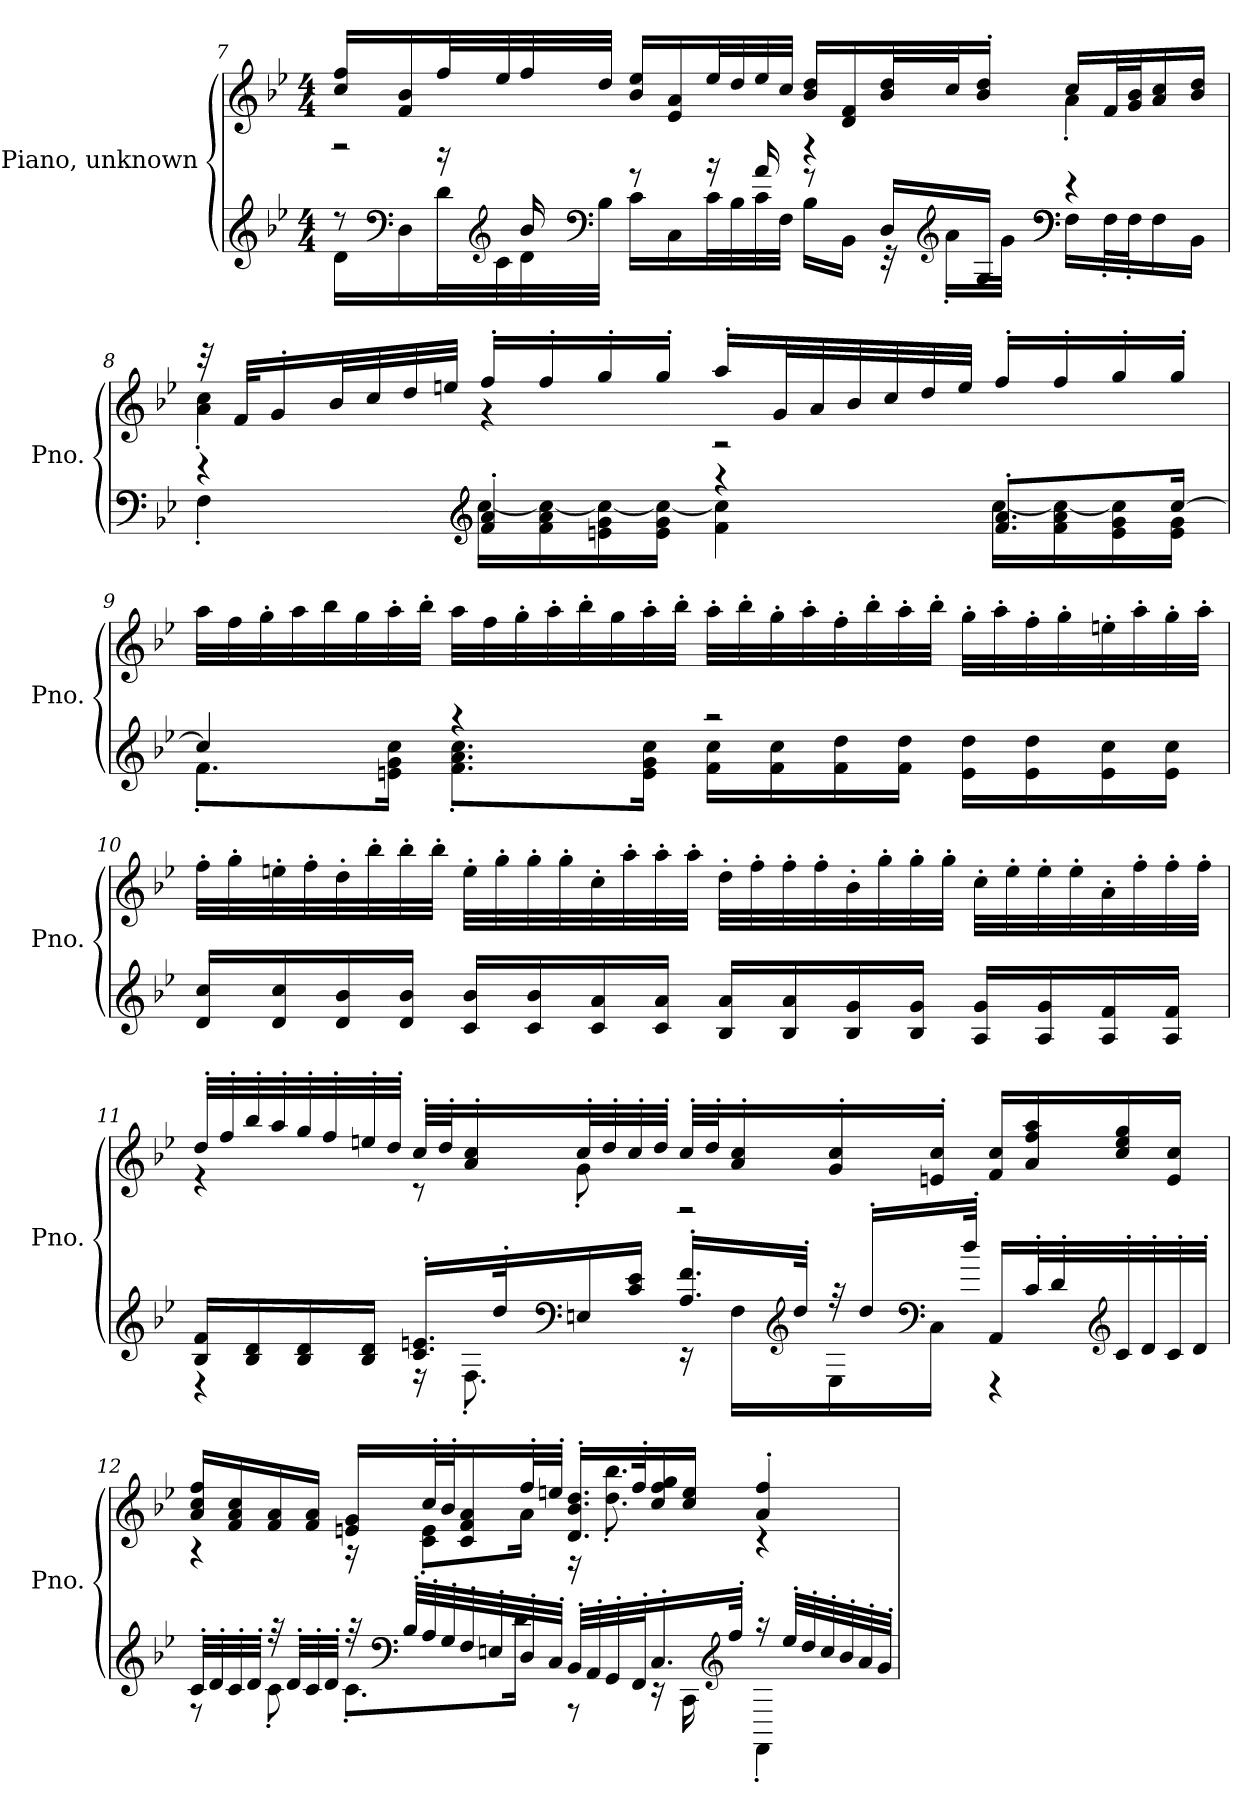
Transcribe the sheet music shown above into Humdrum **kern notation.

**kern	**kern
*part1	*part1
*staff2	*staff1
*I"Piano, unknown	*
*I'Pno.	*
!!LO:LB:g=z
*clefG2	*clefG2
*k[b-e-]	*k[b-e-]
*M4/4	*M4/4
=7	=7
*^	*^
8r	16d\LL	16cc/ 16ff/LL	2r
*clefF4	*	*	*
.	16D\	16f/ 16b-/	.
16r	32d\L	32ff/L	.
*clefG2	*	*	*
.	32c\	32ee-/	.
16b-/	32d\	32ff/	.
*clefF4	*	*	*
.	32B-\JJJ	32dd/JJJ	.
8r	16c\LL	16b-/ 16ee-/LL	.
.	16C\	16e-/ 16a/	.
16r	32c\L	32ee-/L	.
.	32B-\	32dd/	.
16a/	32c\	32ee-/	.
.	32F\JJJ	32cc/JJJ	.
8r	16B-\LL	16b-/ 16dd/LL	4r
.	16BB-\JJ	16d/ 16f/	.
16D/LL	32r	32b-/ 32dd/L	.
*clefG2	*	*	*
.	16a'\LL	32cc/J	.
16G/JJ	.	16b-/' 16dd/'JJ	.
.	32g\JJk	.	.
*clefF4	*	*	*
4r	16F\LL	16cc/LL	4a'\
.	32F'\L	32f/L	.
.	32F'\J	32g/ 32b-/J	.
.	16F\	16a/ 16cc/	.
.	16BB-\JJ	16b-/ 16dd/JJ	.
!!LO:PB:g=z	!!
=8	=8	=8	=8
4r	4F'\	32r	4a\' 4cc\'
.	.	32f/KLL	.
.	.	16g'/	.
.	.	32b-/L	.
.	.	32cc/	.
.	.	32dd/	.
.	.	32een/JJJ	.
*clefG2	*	*	*
4f/' 4a/'	[16cc\LL	16ff'/LL	4r
.	16f\ 16a\ 16cc\_	16ff'/	.
.	16en\ 16g\ 16cc\_	16gg'/	.
.	16e\ 16g\ 16cc\_JJ	16gg'/JJ	.
4r	4f\ 4cc\]	16aa'/LL	2r
.	.	32g/L	.
.	.	32a/	.
.	.	32b-/	.
.	.	32cc/	.
.	.	32dd/	.
.	.	32ee/JJJ	.
8.f/' 8.a/'L	[16cc\LL	16ff'/LL	.
.	16f\ 16a\ 16cc\_	16ff'/	.
.	16e\ 16g\ 16cc\]	16gg'/	.
[16cc/Jk	16e\ 16g\JJ	16gg'/JJ	.
*	*	*v	*v
!!LO:LB:g=z
=9	=9	=9
4cc/]	8.f'\L	32aa\LLL
.	.	32ff\
.	.	32gg'\
.	.	32aa\
.	.	32bb-\
.	.	32gg\
.	16en\ 16g\ 16cc\Jk	32aa'\
.	.	32bb-'\JJJ
4r	8.f\' 8.a\' 8.cc\'L	32aa\LLL
.	.	32ff\
.	.	32gg'\
.	.	32aa'\
.	.	32bb-'\
.	.	32gg\
.	16e\ 16g\ 16cc\Jk	32aa'\
.	.	32bb-'\JJJ
2r	16f\ 16cc\LL	32aa'\LLL
.	.	32bb-'\
.	16f\ 16cc\	32gg'\
.	.	32aa'\
.	16f\ 16dd\	32ff'\
.	.	32bb-'\
.	16f\ 16dd\JJ	32aa'\
.	.	32bb-'\JJJ
.	16e\ 16dd\LL	32gg'\LLL
.	.	32aa'\
.	16e\ 16dd\	32ff'\
.	.	32gg'\
.	16e\ 16cc\	32een'\
.	.	32aa'\
.	16e\ 16cc\JJ	32gg'\
.	.	32aa'\JJJ
*v	*v	*
!!LO:LB:g=z
=10	=10
16d/ 16cc/LL	32ff'\LLL
.	32gg'\
16d/ 16cc/	32een'\
.	32ff'\
16d/ 16b-/	32dd'\
.	32bb-'\
16d/ 16b-/JJ	32bb-'\
.	32bb-'\JJJ
16c/ 16b-/LL	32ee'\LLL
.	32gg'\
16c/ 16b-/	32gg'\
.	32gg'\
16c/ 16a/	32cc'\
.	32aa'\
16c/ 16a/JJ	32aa'\
.	32aa'\JJJ
16B-/ 16a/LL	32dd'\LLL
.	32ff'\
16B-/ 16a/	32ff'\
.	32ff'\
16B-/ 16g/	32b-'\
.	32gg'\
16B-/ 16g/JJ	32gg'\
.	32gg'\JJJ
16A/ 16g/LL	32cc'\LLL
.	32ee'\
16A/ 16g/	32ee'\
.	32ee'\
16A/ 16f/	32a'\
.	32ff'\
16A/ 16f/JJ	32ff'\
.	32ff'\JJJ
!!LO:LB:g=z
=11	=11
*^	*^
16B-/ 16f/LL	4r	32dd'/LLL	4r
.	.	32ff'/	.
16B-/ 16d/	.	32bb-'/	.
.	.	32aa'/	.
16B-/ 16d/	.	32gg'/	.
.	.	32ff'/	.
16B-/ 16d/JJ	.	32een'/	.
.	.	32dd'/JJJ	.
16.c/' 16.en/'LL	16r	32cc'/LLL	8r
.	.	32dd'/J	.
.	8.F'\	16a/' 16cc/'	.
32dd'/K	.	.	.
*clefF4	*	*	*
16En/	.	32cc'/L	8g'\
.	.	32dd'/	.
16c/ 16e/JJ	.	32cc'/	.
.	.	32dd'/JJJ	.
16.A/' 16.f/'LL	16r	32cc'/LLL	2r
.	.	32dd'/J	.
.	16F\LL	16a/' 16cc/'	.
*clefG2	*	*	*
32dd'/JJk	.	.	.
32r	16E\	16g/' 16cc/'	.
16dd'/LL	.	.	.
*clefF4	*	*	*
.	16C\JJ	16en/' 16cc/'JJ	.
32dd'/JJk	.	.	.
16AA/LL	4r	16f/ 16cc/LL	.
32c'/L	.	16a/ 16ff/ 16aa/	.
32d'/	.	.	.
*clefG2	*	*	*
32c'/	.	16cc/ 16ee/ 16gg/	.
32d'/	.	.	.
32c'/	.	16e/ 16cc/JJ	.
32d'/JJJ	.	.	.
!!LO:LB:g=z	!!
=12	=12	=12	=12
32c'/LLL	8r	16a/ 16cc/ 16ff/LL	4r
32d'/	.	.	.
32c'/	.	16f/ 16a/ 16cc/	.
32d'/JJJ	.	.	.
32r	8c'\	16f/ 16a/	.
32d'/LLL	.	.	.
32c'/	.	16f/ 16a/JJ	.
32d'/JJJ	.	.	.
32r	8.c'\L	16en/ 16g/LL	16r
*clefF4	*	*	*
32B-'/LLL	.	.	.
32A'/	.	32cc'/L	8c\' 8e\'L
32G'/	.	32b-'/J	.
32F'/	.	16c/ 16f/ 16a/	.
32En'/	.	.	.
32D'/	16d\Jk	32ff'/L	16a\Jk
32C'/JJJ	.	32een'/JJJ	.
32BB-'/LLL	8r	16.d/' 16.b-/' 16.dd/'LL	16r
32AA'/	.	.	.
32GG'/	.	.	8.dd\' 8.bb-\'
32FF'/J	.	32ff'/K	.
16.C'/	16r	16cc/ 16ff/ 16gg/	.
.	16CC\	16cc/ 16ee/JJ	.
*clefG2	*	*	*
32ff'/JJk	.	.	.
16r	4FF'\	4a/' 4ff/'	4r
32ee-'/LLL	.	.	.
32dd'/	.	.	.
32cc'/	.	.	.
32b-'/	.	.	.
32a'/	.	.	.
32g'/JJJ	.	.	.
*v	*v	*	*
*	*v	*v
=	=
*-	*-
